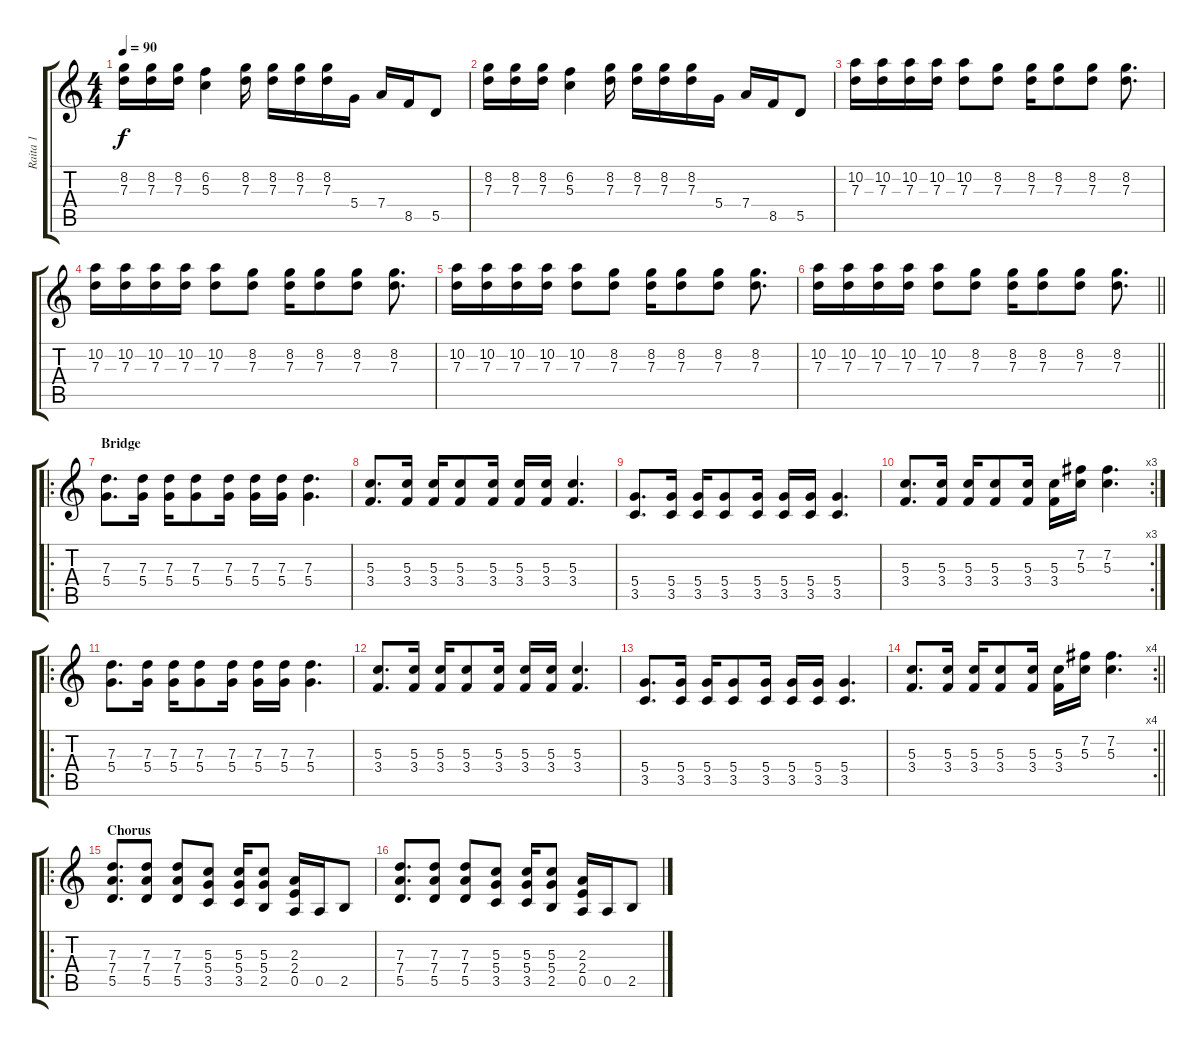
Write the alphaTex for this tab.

\track ("Raita 1" "Raita 1") {instrument distortionguitar}
\staff {score tabs}
\tuning (E4 B3 G3 D3 A2 E2) {hide}
\ts (4 4)
\tempo 90
\clef g2
\ks c
(8.2 7.3).16{dy f} (8.2 7.3).16 (8.2 7.3).16 (6.2 5.3).4 (8.2 7.3).16 (8.2 7.3).16 (8.2 7.3).16 (8.2 7.3).16 5.4.16 7.4.16 8.5.16 5.5.8 |
(8.2 7.3).16 (8.2 7.3).16 (8.2 7.3).16 (6.2 5.3).4 (8.2 7.3).16 (8.2 7.3).16 (8.2 7.3).16 (8.2 7.3).16 5.4.16 7.4.16 8.5.16 5.5.8 |
(10.2 7.3).16 (10.2 7.3).16 (10.2 7.3).16 (10.2 7.3).16 (10.2 7.3).8 (8.2 7.3).8 (8.2 7.3).16 (8.2 7.3).8 (8.2 7.3).8 (8.2 7.3).8{d} |
(10.2 7.3).16 (10.2 7.3).16 (10.2 7.3).16 (10.2 7.3).16 (10.2 7.3).8 (8.2 7.3).8 (8.2 7.3).16 (8.2 7.3).8 (8.2 7.3).8 (8.2 7.3).8{d} |
(10.2 7.3).16 (10.2 7.3).16 (10.2 7.3).16 (10.2 7.3).16 (10.2 7.3).8 (8.2 7.3).8 (8.2 7.3).16 (8.2 7.3).8 (8.2 7.3).8 (8.2 7.3).8{d} |
\barLineRight lightlight
(10.2 7.3).16 (10.2 7.3).16 (10.2 7.3).16 (10.2 7.3).16 (10.2 7.3).8 (8.2 7.3).8 (8.2 7.3).16 (8.2 7.3).8 (8.2 7.3).8 (8.2 7.3).8{d} |
\ro
\section ("" "Bridge")
(7.3 5.4).8{d} (7.3 5.4).16 (7.3 5.4).16 (7.3 5.4).8 (7.3 5.4).16 (7.3 5.4).16 (7.3 5.4).16 (7.3 5.4).4{d} |
(5.3 3.4).8{d} (5.3 3.4).16 (5.3 3.4).16 (5.3 3.4).8 (5.3 3.4).16 (5.3 3.4).16 (5.3 3.4).16 (5.3 3.4).4{d} |
(5.4 3.5).8{d} (5.4 3.5).16 (5.4 3.5).16 (5.4 3.5).8 (5.4 3.5).16 (5.4 3.5).16 (5.4 3.5).16 (5.4 3.5).4{d} |
\rc 3
(5.3 3.4).8{d} (5.3 3.4).16 (5.3 3.4).16 (5.3 3.4).8 (5.3 3.4).16 (5.3 3.4).16 (7.2 5.3).16 (7.2 5.3).4{d} |
\ro
(7.3 5.4).8{d} (7.3 5.4).16 (7.3 5.4).16 (7.3 5.4).8 (7.3 5.4).16 (7.3 5.4).16 (7.3 5.4).16 (7.3 5.4).4{d} |
(5.3 3.4).8{d} (5.3 3.4).16 (5.3 3.4).16 (5.3 3.4).8 (5.3 3.4).16 (5.3 3.4).16 (5.3 3.4).16 (5.3 3.4).4{d} |
(5.4 3.5).8{d} (5.4 3.5).16 (5.4 3.5).16 (5.4 3.5).8 (5.4 3.5).16 (5.4 3.5).16 (5.4 3.5).16 (5.4 3.5).4{d} |
\rc 4
\barLineRight lightlight
(5.3 3.4).8{d} (5.3 3.4).16 (5.3 3.4).16 (5.3 3.4).8 (5.3 3.4).16 (5.3 3.4).16 (7.2 5.3).16 (7.2 5.3).4{d} |
\ro
\section ("" "Chorus")
(7.3 7.4 5.5).8{d} (7.3 7.4 5.5).8 (7.3 7.4 5.5).8 (5.3 5.4 3.5).8 (5.3 5.4 3.5).16 (5.3 5.4 2.5).8 (2.3 2.4 0.5).16 0.5.16 2.5.8 |
(7.3 7.4 5.5).8{d} (7.3 7.4 5.5).8 (7.3 7.4 5.5).8 (5.3 5.4 3.5).8 (5.3 5.4 3.5).16 (5.3 5.4 2.5).8 (2.3 2.4 0.5).16 0.5.16 2.5.8
